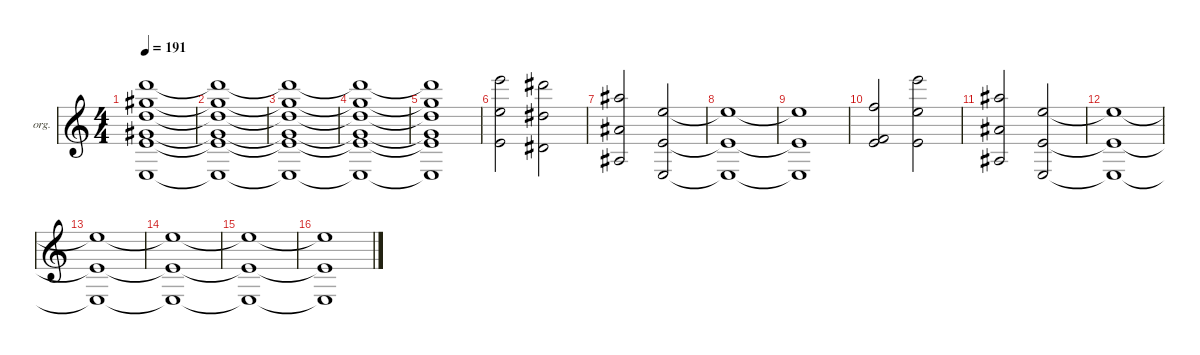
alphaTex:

\defaultSystemsLayout 4
\hideDynamics
\bracketExtendMode nobrackets
\firstSystemTrackNameOrientation horizontal
\otherSystemsTrackNameOrientation horizontal
\track ("Organs" "org.") {instrument rockorgan}
\staff {score}
\tuning (E4 B3 G3 D3 A2 E2 B1)
\ts (4 4)
\tempo 191
\clef g2
\ks c
(22.1{t} 21.2{t acc #} 19.3{t} 18.4{t acc #} 19.5{t} 12.6{t}).1{dy f beam Up} |
(22.1{t} 21.2{t acc #} 19.3{t} 18.4{t acc #} 19.5{t} 12.6{t}).1{beam Up} |
(22.1{t} 21.2{t acc #} 19.3{t} 18.4{t acc #} 19.5{t} 12.6{t}).1{beam Up} |
(22.1{t} 21.2{t acc #} 19.3{t} 18.4{t acc #} 19.5{t} 12.6{t}).1{beam Up} |
(22.1{t} 21.2{t acc #} 19.3{t} 18.4{t acc #} 19.5{t} 12.6{t}).1{beam Up} |
(24.1 21.3 24.6).2{dy mf beam Down} (23.1{acc #} 20.3{acc #} 23.6{acc #}).2{beam Down} |
(18.1{acc #} 20.4{acc #} 18.6{acc #}).2{beam Up} (12.1 14.4 12.6).2{beam Up} |
(12.1{t} 14.4{t} 12.6{t}).1{dy f beam Up} |
(12.1{t} 14.4{t} 12.6{t}).1{beam Up} |
(0.1 22.3 20.5).2{dy mf beam Up} (24.1 21.3 24.6).2{beam Down} |
(18.1{acc #} 20.4{acc #} 18.6{acc #}).2{beam Up} (12.1 14.4 12.6).2{beam Up} |
(12.1{t} 14.4{t} 12.6{t}).1{dy f beam Up} |
(12.1{t} 14.4{t} 12.6{t}).1{beam Up} |
(12.1{t} 14.4{t} 12.6{t}).1{beam Up} |
(12.1{t} 14.4{t} 12.6{t}).1{beam Up} |
(12.1{t} 14.4{t} 12.6{t}).1{beam Up}
